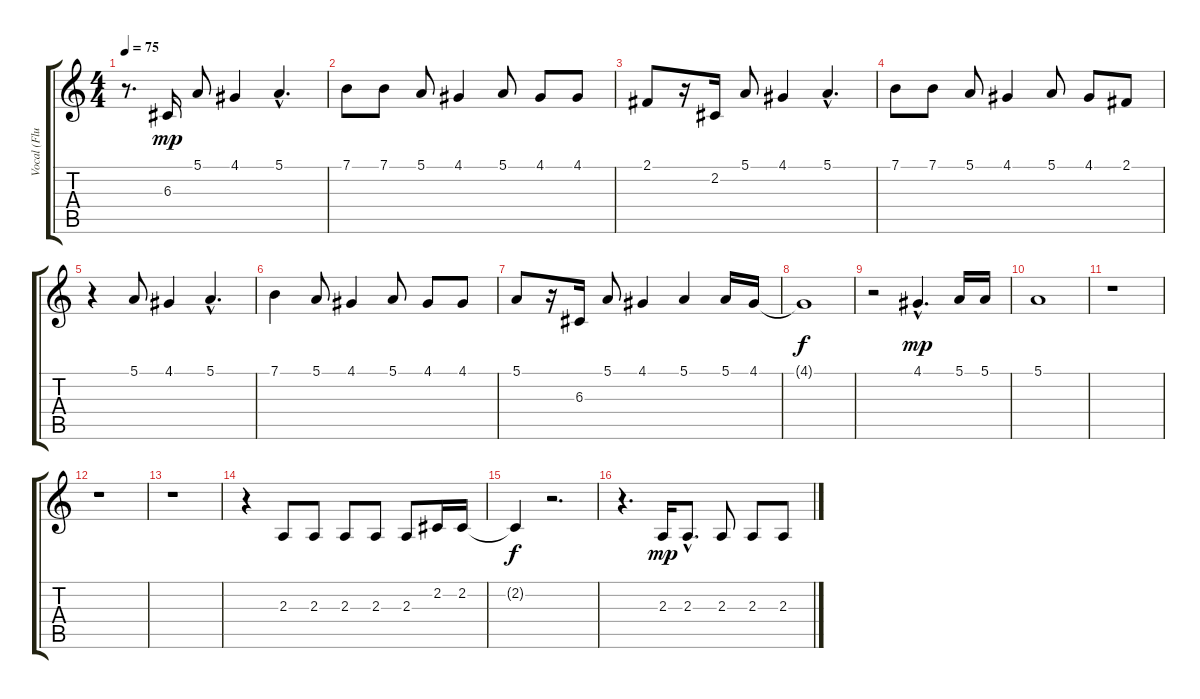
\track ("Vocal (Flute)" "Vocal (Flu") {instrument flute}
\staff {score tabs}
\tuning (E4 B3 G3 D3 A2 E2) {hide}
\ts (4 4)
\tempo 75
\clef g2
\ks c
r.8{d dy mp} 6.3.16 5.1.8 4.1.4 5.1{hac}.4{d} |
7.1.8 7.1.8 5.1.8 4.1.4 5.1.8 4.1.8 4.1.8 |
2.1.8 r.16 2.2.16 5.1.8 4.1.4 5.1{hac}.4{d} |
7.1.8 7.1.8 5.1.8 4.1.4 5.1.8 4.1.8 2.1.8 |
r.4 5.1.8 4.1.4 5.1{hac}.4{d} |
7.1.4 5.1.8 4.1.4 5.1.8 4.1.8 4.1.8 |
5.1.8 r.16 6.3.16 5.1.8 4.1.4 5.1.4 5.1.16 4.1.16 |
4.1{t}.1{dy f} |
r.2 4.1{hac}.4{d dy mp} 5.1.16 5.1.16 |
5.1.1 |
r.1 |
r.1 |
r.1 |
r.4 2.3.8 2.3.8 2.3.8 2.3.8 2.3.8 2.2.16 2.2.16 |
2.2{t}.4{dy f} r.2{d} |
r.4{d} 2.3.16{dy mp} 2.3{hac}.8{d} 2.3.8 2.3.8 2.3.8
